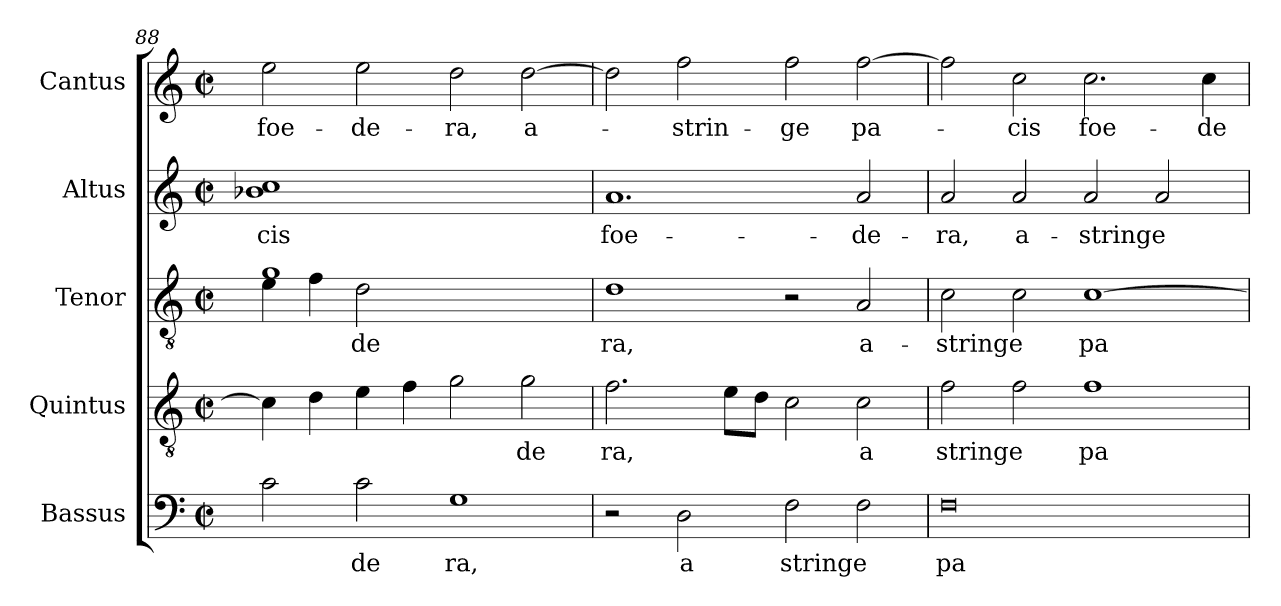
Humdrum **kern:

**kern	**text	**kern	**text	**kern	**text	**kern	**text	**kern	**text
*part5	*part5	*part4	*part4	*part3	*part3	*part2	*part2	*part1	*part1
*staff5	*staff5	*staff4	*staff4	*staff3	*staff3	*staff2	*staff2	*staff1	*staff1
*I"Bassus	*	*I"Quintus	*	*I"Tenor	*	*I"Altus	*	*I"Cantus	*
*clefF4	*	*clefGv2	*	*clefGv2	*	*clefG2	*	*clefG2	*
*M2/2	*	*M2/2	*	*M2/2	*	*M2/2	*	*M2/2	*
*met(c|)	*	*met(c|)	*	*met(c|)	*	*met(c|)	*	*met(c|)	*
=88	=88	=88	=88	=88	=88	=88	=88	=88	=88
*	*	*	*	*^	*	*	*	*	*
!	!	!	!	!	!	!	!	!LO:LY:b:cj	!	!LO:LY:b:cj
2c\	.	4c\]	.	1g	4e\	.	1cc 1b-X	-cis	2ee\	foe-
.	.	4d\	.	.	4f\	.	.	.	.	.
!	!LO:LY:b:cj	!	!	!	!	!LO:LY:b:cj	!	!	!	!LO:LY:b:cj
2c\	de	4e\	.	.	2d\	-de-	.	.	2ee\	-de-
.	.	4f\	.	.	.	.	.	.	.	.
!	!LO:LY:b:cj	!	!	!	!	!	!	!	!	!LO:LY:b:cj
1G	ra,	2g\	.	1ryy	1ryy	.	1ryy	.	2dd\	-ra,
!	!	!	!LO:LY:b:cj	!	!	!	!	!	!	!LO:LY:b:cj
.	.	2g\	de	.	.	.	.	.	[>2dd\	a-
*	*	*	*	*v	*v	*	*	*	*	*
=89	=89	=89	=89	=89	=89	=89	=89	=89	=89
!	!	!	!LO:LY:b	!	!LO:LY:b:cj	!	!LO:LY:b:cj	!	!
2r	.	2.f\	ra,	1d	-ra,	1.a	foe-	2dd\]	.
!	!LO:LY:b:cj	!	!	!	!	!	!	!	!LO:LY:b:cj
2D\	a	.	.	.	.	.	.	2ff\	-strin-
.	.	8e\L	.	.	.	.	.	.	.
.	.	8d\J	.	.	.	.	.	.	.
!	!LO:LY:b:cj	!	!	!	!	!	!	!	!LO:LY:b:cj
2F\	stringe	2c\	.	2r	.	.	.	2ff\	-ge
!	!	!	!LO:LY:b:cj	!	!LO:LY:b:cj	!	!LO:LY:b:cj	!	!LO:LY:b:cj
2F\	.	2c\	a	2A/	a-	2a/	-de-	[>2ff\	pa-
=90	=90	=90	=90	=90	=90	=90	=90	=90	=90
!	!LO:LY:b:cj	!	!LO:LY:b:cj	!	!LO:LY:b:cj	!	!LO:LY:b:cj	!	!
0F	pa	2f\	stringe	2c\	-stringe	2a/	-ra,	2ff\]	.
!	!	!	!	!	!	!	!LO:LY:b:cj	!	!LO:LY:b:cj
.	.	2f\	.	2c\	.	2a/	a-	2cc\	-cis
!	!	!	!LO:LY:b:cj	!	!LO:LY:b:cj	!	!LO:LY:b:cj	!	!LO:LY:b:cj
.	.	1f	pa	[>1c	pa-	2a/	-stringe	2.cc\	foe-
.	.	.	.	.	.	2a/	.	.	.
!	!	!	!	!	!	!	!	!	!LO:LY:b:cj
.	.	.	.	.	.	.	.	4cc\	-de-
=	=	=	=	=	=	=	=	=	=
*-	*-	*-	*-	*-	*-	*-	*-	*-	*-
